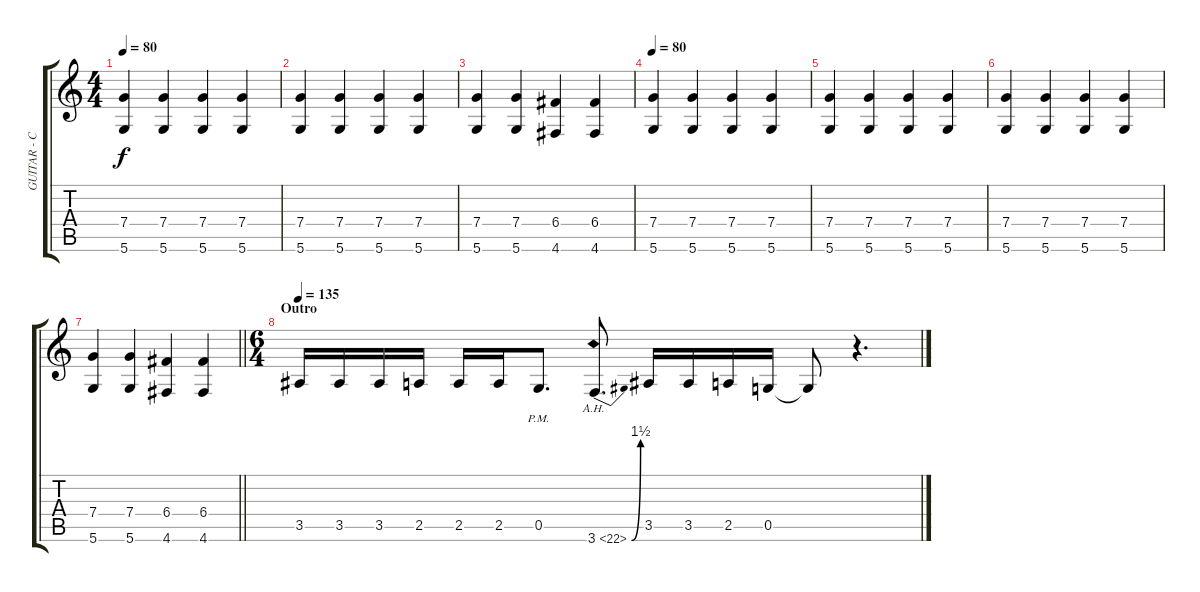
\track ("GUITAR - Christian Andreu" "GUITAR - C") {instrument distortionguitar}
\staff {score tabs}
\tuning (D4 A3 F3 C3 G2 D2) {hide}
\ts (4 4)
\tempo 80
\clef g2
\ks c
(7.4 5.6).4{dy f} (7.4 5.6).4 (7.4 5.6).4 (7.4 5.6).4 |
(7.4 5.6).4 (7.4 5.6).4 (7.4 5.6).4 (7.4 5.6).4 |
(7.4 5.6).4 (7.4 5.6).4 (6.4 4.6).4 (6.4 4.6).4 |
\tempo 80
(7.4 5.6).4{instrument distortionguitar} (7.4 5.6).4 (7.4 5.6).4 (7.4 5.6).4 |
(7.4 5.6).4 (7.4 5.6).4 (7.4 5.6).4 (7.4 5.6).4 |
(7.4 5.6).4 (7.4 5.6).4 (7.4 5.6).4 (7.4 5.6).4 |
\barLineRight lightlight
(7.4 5.6).4 (7.4 5.6).4 (6.4 4.6).4 (6.4 4.6).4 |
\ts (6 4)
\section ("" "Outro")
\tempo 135
3.5.16{instrument distortionguitar} 3.5.16 3.5.16 2.5.16 2.5.16 2.5.16 0.5{pm}.8{d} 3.6{be (bend 0 0 60 6) ah 19}.8{d} 3.5.16 3.5.16 2.5.16 0.5.16 0.5{t}.8 r.4{d}
